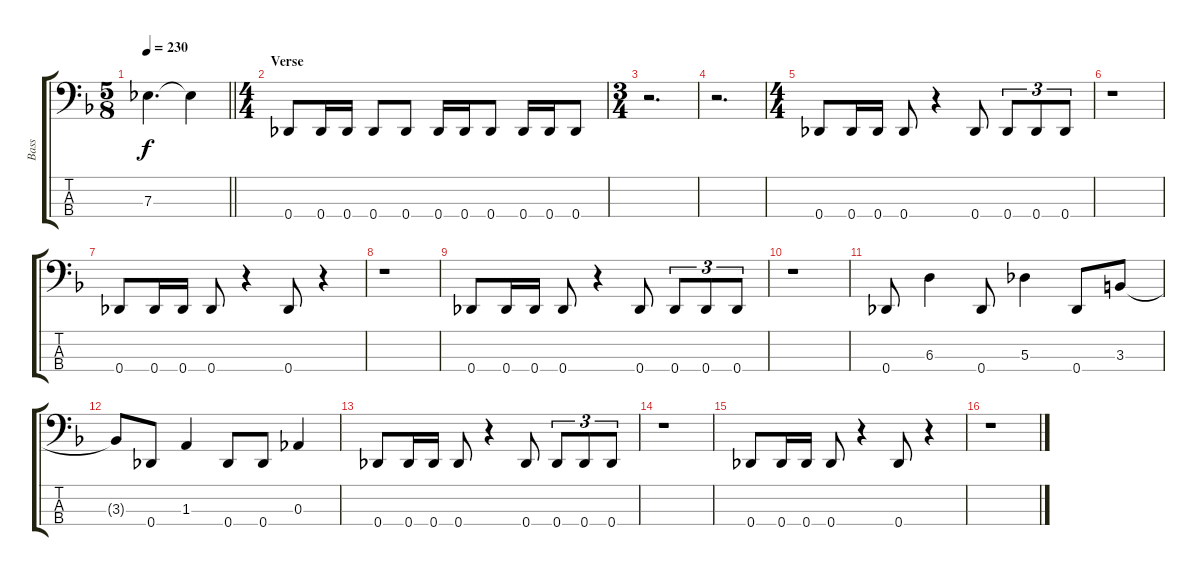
\track ("Bass" "Bass") {instrument electricbassfinger}
\staff {score tabs}
\tuning (Gb2 Db2 Ab1 Db1) {hide}
\ts (5 8)
\tempo 230
\clef f4
\barLineRight lightlight
\ks f
7.3.4{d dy f} 7.3{t}.4 |
\ts (4 4)
\section ("" "Verse")
0.4.8 0.4.16 0.4.16 0.4.8 0.4.8 0.4.16 0.4.16 0.4.8 0.4.16 0.4.16 0.4.8 |
\ts (3 4)
r.2{d} |
r.2{d} |
\ts (4 4)
0.4.8 0.4.16 0.4.16 0.4.8 r.4 0.4.8 0.4.8{tu (3 2)} 0.4.8{tu (3 2)} 0.4.8{tu (3 2)} |
r.1 |
0.4.8 0.4.16 0.4.16 0.4.8 r.4 0.4.8 r.4 |
r.1 |
0.4.8 0.4.16 0.4.16 0.4.8 r.4 0.4.8 0.4.8{tu (3 2)} 0.4.8{tu (3 2)} 0.4.8{tu (3 2)} |
r.1 |
0.4.8 6.3.4 0.4.8 5.3.4 0.4.8 3.3.8 |
3.3{t}.8 0.4.8 1.3.4 0.4.8 0.4.8 0.3.4 |
0.4.8 0.4.16 0.4.16 0.4.8 r.4 0.4.8 0.4.8{tu (3 2)} 0.4.8{tu (3 2)} 0.4.8{tu (3 2)} |
r.1 |
0.4.8 0.4.16 0.4.16 0.4.8 r.4 0.4.8 r.4 |
r.1
